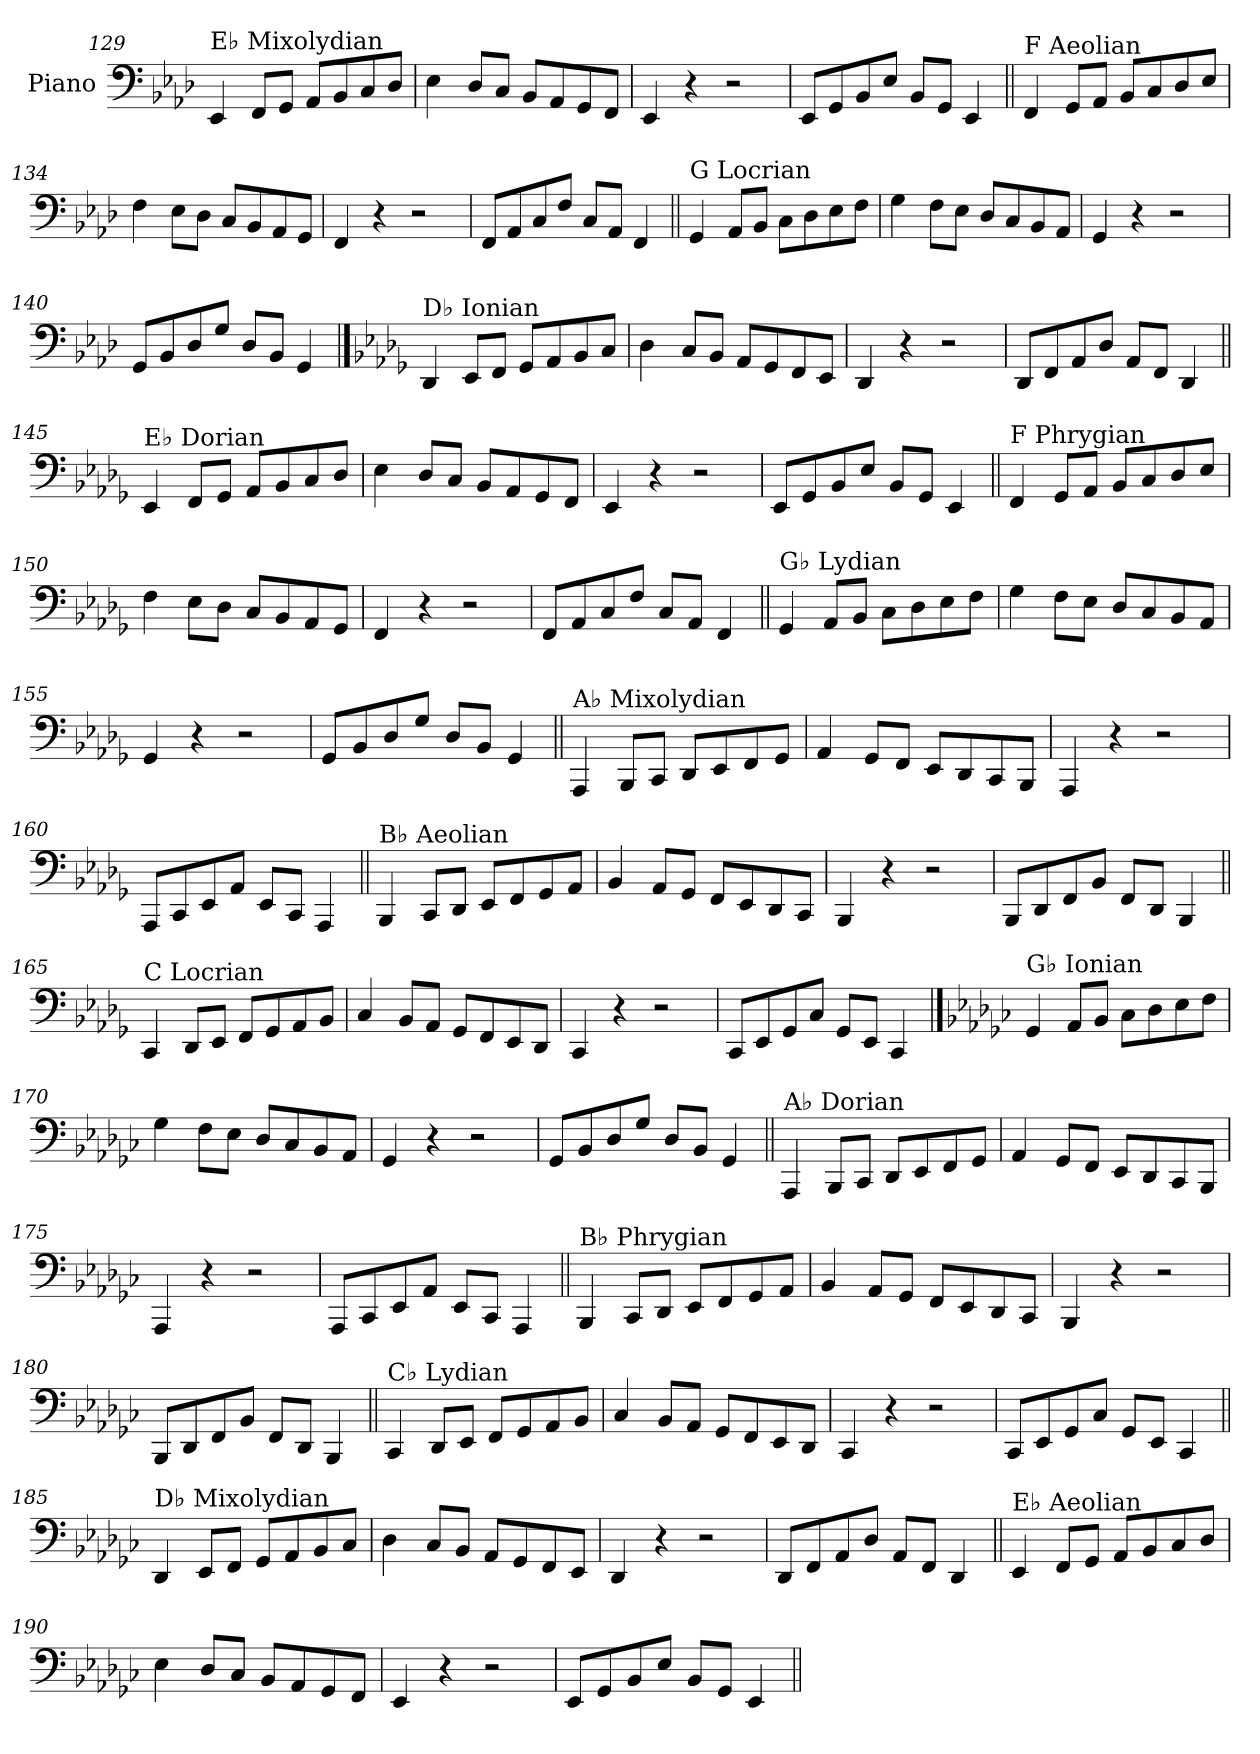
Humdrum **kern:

**kern
*part1
*staff1
*I"Piano
*I'Pno.
!!LO:LB:g=z
*clefF4
*k[b-e-a-d-]
=129
!LO:TX:a:t=E♭ Mixolydian
4EE-/
8FF/L
8GG/J
8AA-/L
8BB-/
8C/
8D-/J
=130
4E-\
8D-/L
8C/J
8BB-/L
8AA-/
8GG/
8FF/J
=131
4EE-/
4r
2r
=132
8EE-/L
8GG/
8BB-/
8E-/J
8BB-/L
8GG/J
4EE-/
!!LO:LB:g=z
=133||
!LO:TX:a:t=F Aeolian
4FF/
8GG/L
8AA-/J
8BB-/L
8C/
8D-/
8E-/J
=134
4F\
8E-\L
8D-\J
8C/L
8BB-/
8AA-/
8GG/J
=135
4FF/
4r
2r
=136
8FF/L
8AA-/
8C/
8F/J
8C/L
8AA-/J
4FF/
!!LO:LB:g=z
=137||
!LO:TX:a:t=G Locrian
4GG/
8AA-/L
8BB-/J
8C\L
8D-\
8E-\
8F\J
=138
4G\
8F\L
8E-\J
8D-/L
8C/
8BB-/
8AA-/J
=139
4GG/
4r
2r
=140
8GG/L
8BB-/
8D-/
8G/J
8D-/L
8BB-/J
4GG/
!!LO:PB:g=z
==141
*k[b-e-a-d-g-]
!LO:TX:a:t=D♭ Ionian
4DD-/
8EE-/L
8FF/J
8GG-/L
8AA-/
8BB-/
8C/J
=142
4D-\
8C/L
8BB-/J
8AA-/L
8GG-/
8FF/
8EE-/J
=143
4DD-/
4r
2r
=144
8DD-/L
8FF/
8AA-/
8D-/J
8AA-/L
8FF/J
4DD-/
!!LO:LB:g=z
=145||
!LO:TX:a:t=E♭ Dorian
4EE-/
8FF/L
8GG-/J
8AA-/L
8BB-/
8C/
8D-/J
=146
4E-\
8D-/L
8C/J
8BB-/L
8AA-/
8GG-/
8FF/J
=147
4EE-/
4r
2r
=148
8EE-/L
8GG-/
8BB-/
8E-/J
8BB-/L
8GG-/J
4EE-/
!!LO:LB:g=z
=149||
!LO:TX:a:t=F Phrygian
4FF/
8GG-/L
8AA-/J
8BB-/L
8C/
8D-/
8E-/J
=150
4F\
8E-\L
8D-\J
8C/L
8BB-/
8AA-/
8GG-/J
=151
4FF/
4r
2r
=152
8FF/L
8AA-/
8C/
8F/J
8C/L
8AA-/J
4FF/
!!LO:LB:g=z
=153||
!LO:TX:a:t=G♭ Lydian
4GG-/
8AA-/L
8BB-/J
8C\L
8D-\
8E-\
8F\J
=154
4G-\
8F\L
8E-\J
8D-/L
8C/
8BB-/
8AA-/J
=155
4GG-/
4r
2r
=156
8GG-/L
8BB-/
8D-/
8G-/J
8D-/L
8BB-/J
4GG-/
!!LO:LB:g=z
=157||
!LO:TX:a:t=A♭ Mixolydian
4AAA-/
8BBB-/L
8CC/J
8DD-/L
8EE-/
8FF/
8GG-/J
=158
4AA-/
8GG-/L
8FF/J
8EE-/L
8DD-/
8CC/
8BBB-/J
=159
4AAA-/
4r
2r
=160
8AAA-/L
8CC/
8EE-/
8AA-/J
8EE-/L
8CC/J
4AAA-/
!!LO:LB:g=z
=161||
!LO:TX:a:t=B♭ Aeolian
4BBB-/
8CC/L
8DD-/J
8EE-/L
8FF/
8GG-/
8AA-/J
=162
4BB-/
8AA-/L
8GG-/J
8FF/L
8EE-/
8DD-/
8CC/J
=163
4BBB-/
4r
2r
=164
8BBB-/L
8DD-/
8FF/
8BB-/J
8FF/L
8DD-/J
4BBB-/
!!LO:LB:g=z
=165||
!LO:TX:a:t=C Locrian
4CC/
8DD-/L
8EE-/J
8FF/L
8GG-/
8AA-/
8BB-/J
=166
4C/
8BB-/L
8AA-/J
8GG-/L
8FF/
8EE-/
8DD-/J
=167
4CC/
4r
2r
=168
8CC/L
8EE-/
8GG-/
8C/J
8GG-/L
8EE-/J
4CC/
!!LO:PB:g=z
==169
*k[b-e-a-d-g-c-]
!LO:TX:a:t=G♭ Ionian
4GG-/
8AA-/L
8BB-/J
8C-\L
8D-\
8E-\
8F\J
=170
4G-\
8F\L
8E-\J
8D-/L
8C-/
8BB-/
8AA-/J
=171
4GG-/
4r
2r
=172
8GG-/L
8BB-/
8D-/
8G-/J
8D-/L
8BB-/J
4GG-/
!!LO:LB:g=z
=173||
!LO:TX:a:t=A♭ Dorian
4AAA-/
8BBB-/L
8CC-/J
8DD-/L
8EE-/
8FF/
8GG-/J
=174
4AA-/
8GG-/L
8FF/J
8EE-/L
8DD-/
8CC-/
8BBB-/J
=175
4AAA-/
4r
2r
=176
8AAA-/L
8CC-/
8EE-/
8AA-/J
8EE-/L
8CC-/J
4AAA-/
!!LO:LB:g=z
=177||
!LO:TX:a:t=B♭ Phrygian
4BBB-/
8CC-/L
8DD-/J
8EE-/L
8FF/
8GG-/
8AA-/J
=178
4BB-/
8AA-/L
8GG-/J
8FF/L
8EE-/
8DD-/
8CC-/J
=179
4BBB-/
4r
2r
=180
8BBB-/L
8DD-/
8FF/
8BB-/J
8FF/L
8DD-/J
4BBB-/
!!LO:LB:g=z
=181||
!LO:TX:a:t=C♭ Lydian
4CC-/
8DD-/L
8EE-/J
8FF/L
8GG-/
8AA-/
8BB-/J
=182
4C-/
8BB-/L
8AA-/J
8GG-/L
8FF/
8EE-/
8DD-/J
=183
4CC-/
4r
2r
=184
8CC-/L
8EE-/
8GG-/
8C-/J
8GG-/L
8EE-/J
4CC-/
!!LO:LB:g=z
=185||
!LO:TX:a:t=D♭ Mixolydian
4DD-/
8EE-/L
8FF/J
8GG-/L
8AA-/
8BB-/
8C-/J
=186
4D-\
8C-/L
8BB-/J
8AA-/L
8GG-/
8FF/
8EE-/J
=187
4DD-/
4r
2r
=188
8DD-/L
8FF/
8AA-/
8D-/J
8AA-/L
8FF/J
4DD-/
!!LO:LB:g=z
=189||
!LO:TX:a:t=E♭ Aeolian
4EE-/
8FF/L
8GG-/J
8AA-/L
8BB-/
8C-/
8D-/J
=190
4E-\
8D-/L
8C-/J
8BB-/L
8AA-/
8GG-/
8FF/J
=191
4EE-/
4r
2r
=192
8EE-/L
8GG-/
8BB-/
8E-/J
8BB-/L
8GG-/J
4EE-/
=||
*-
